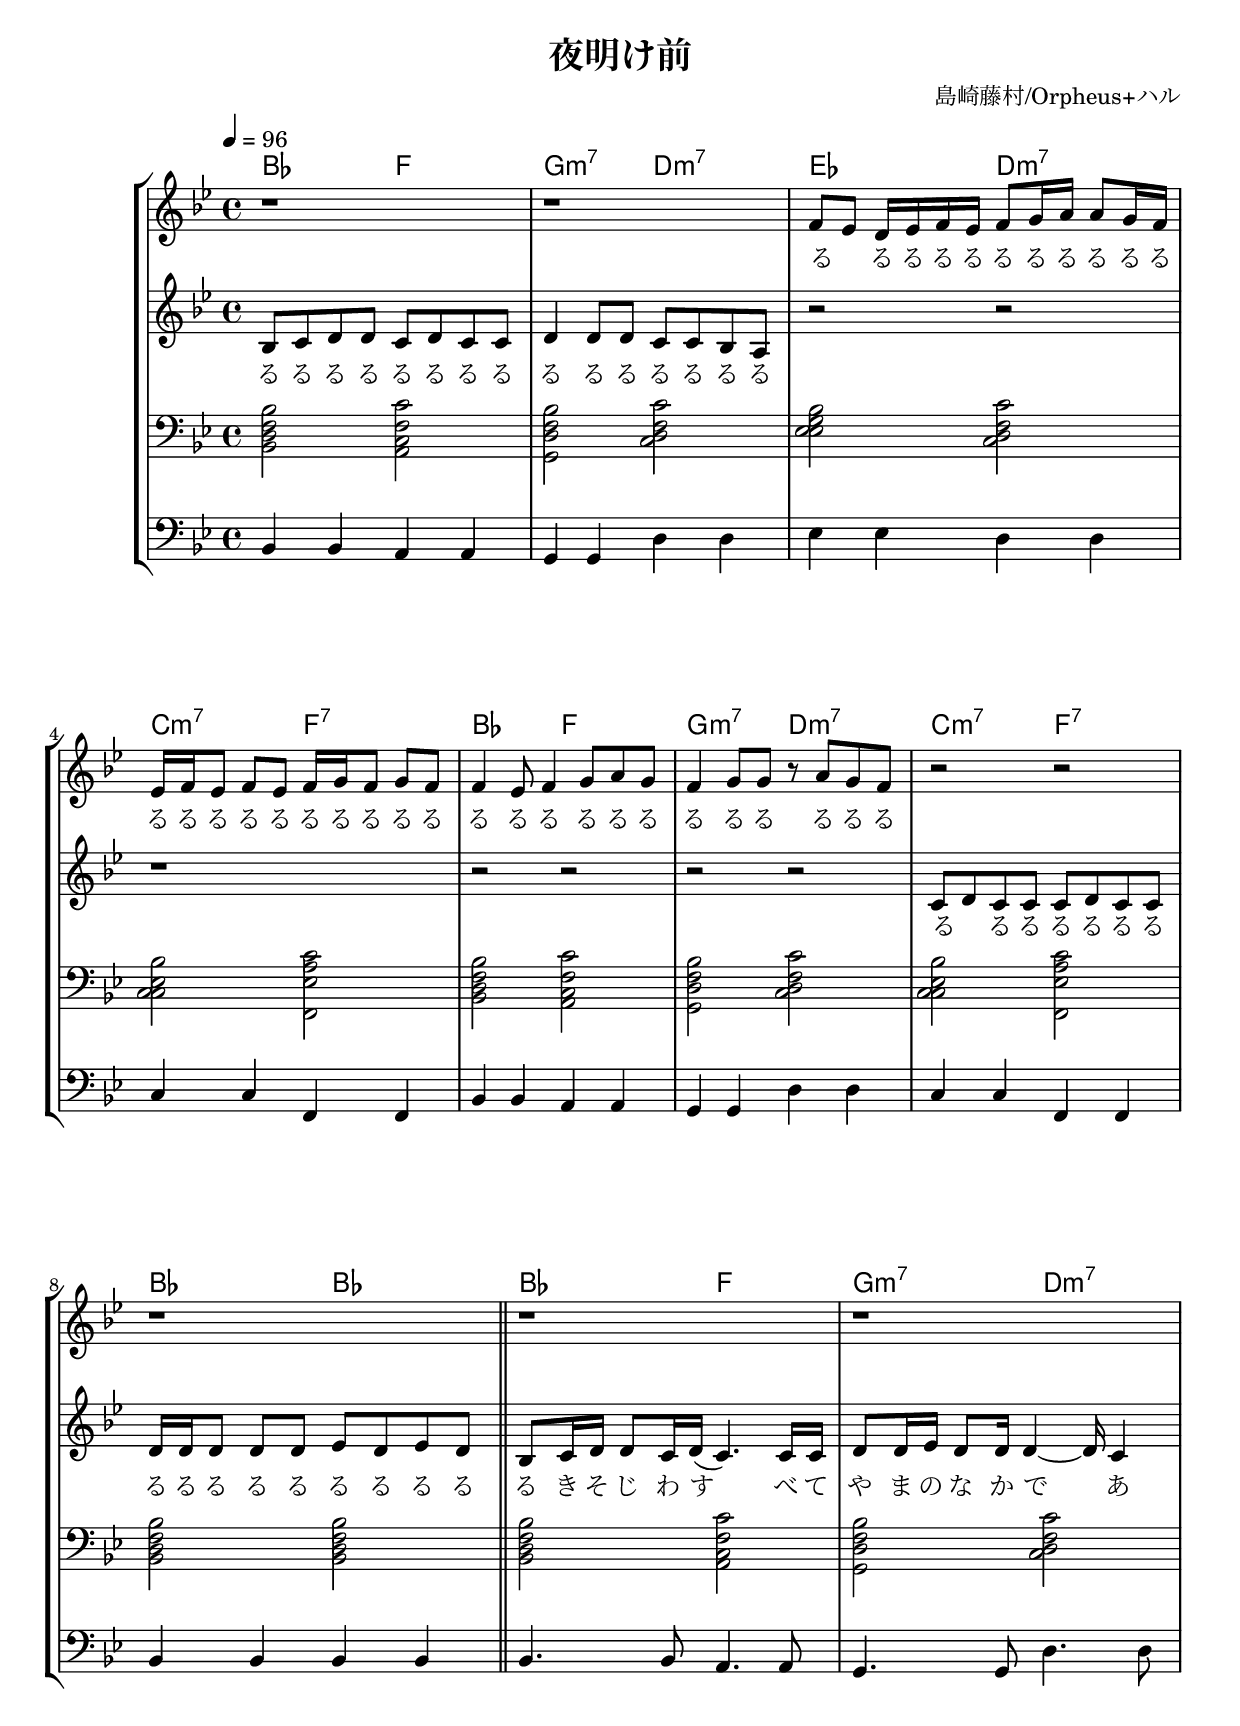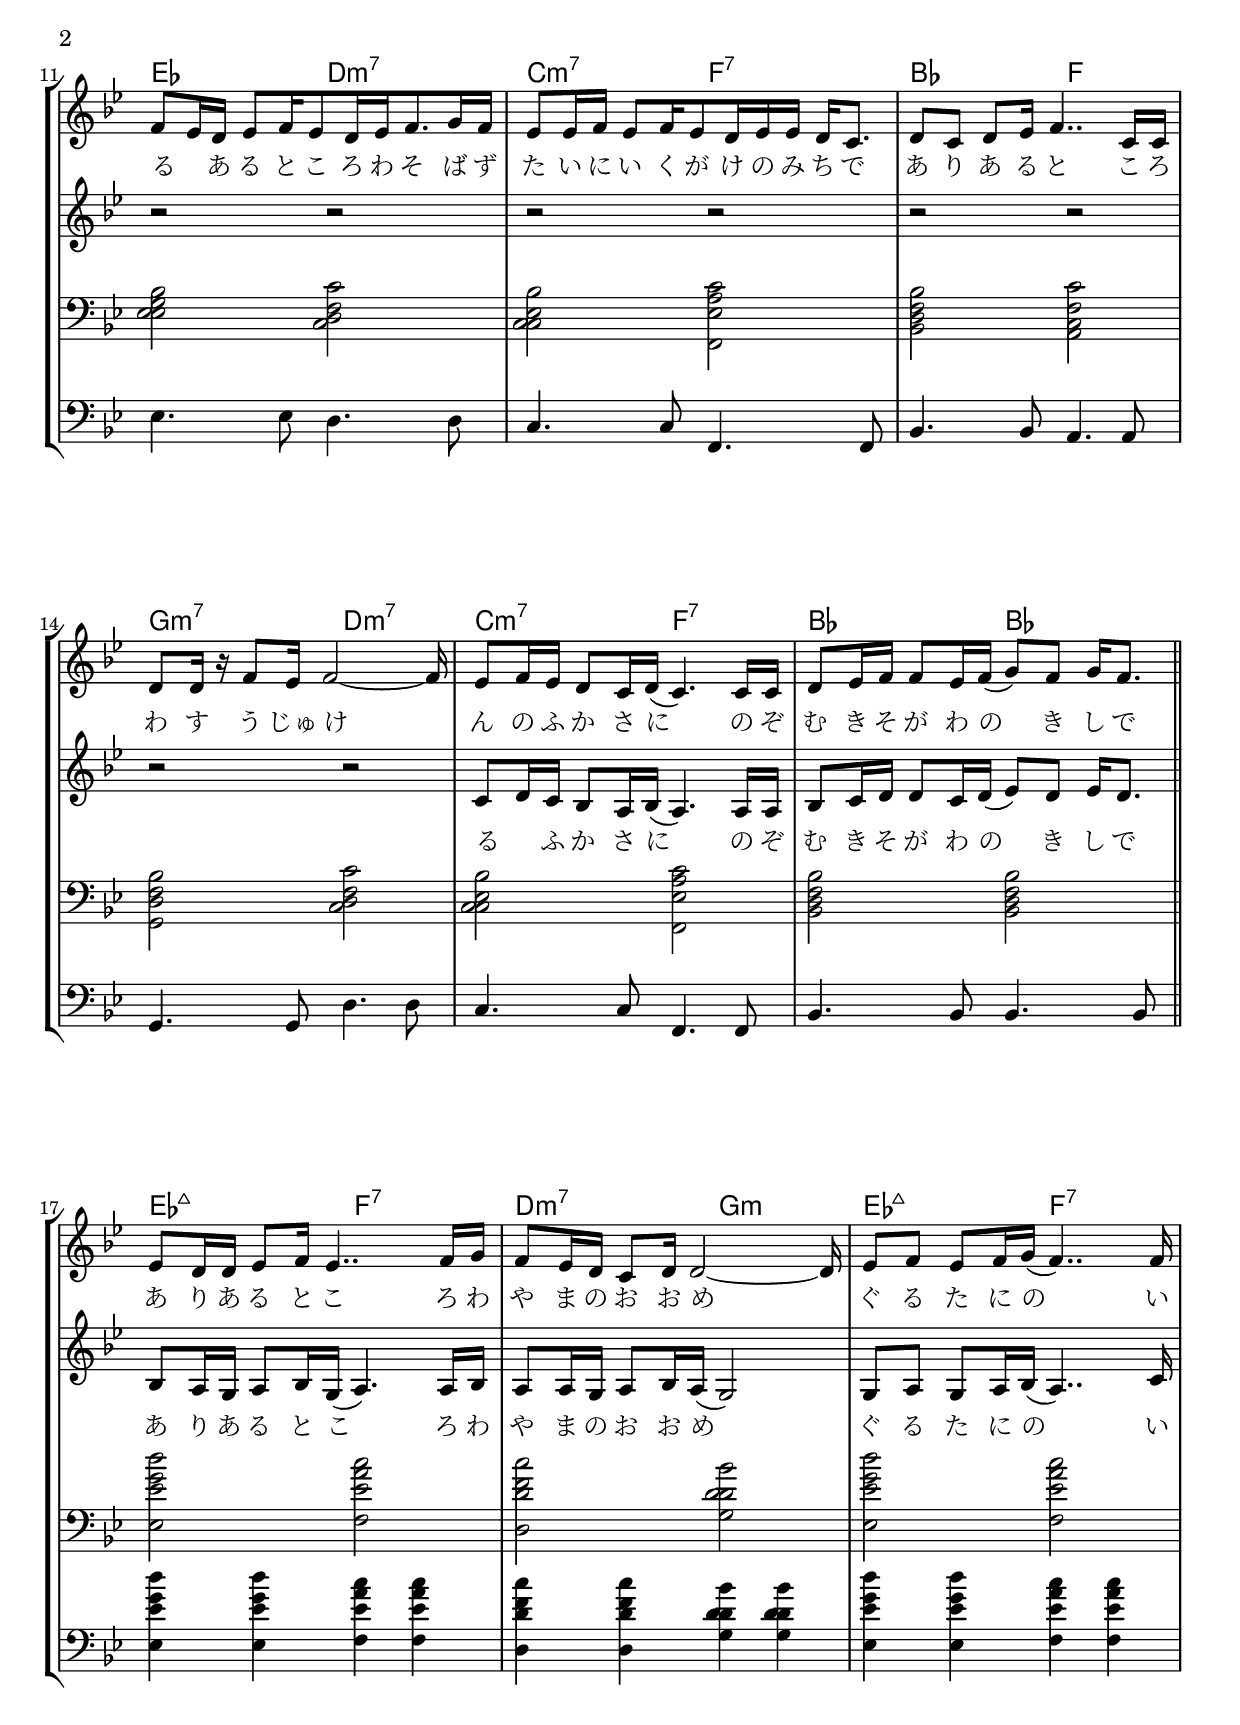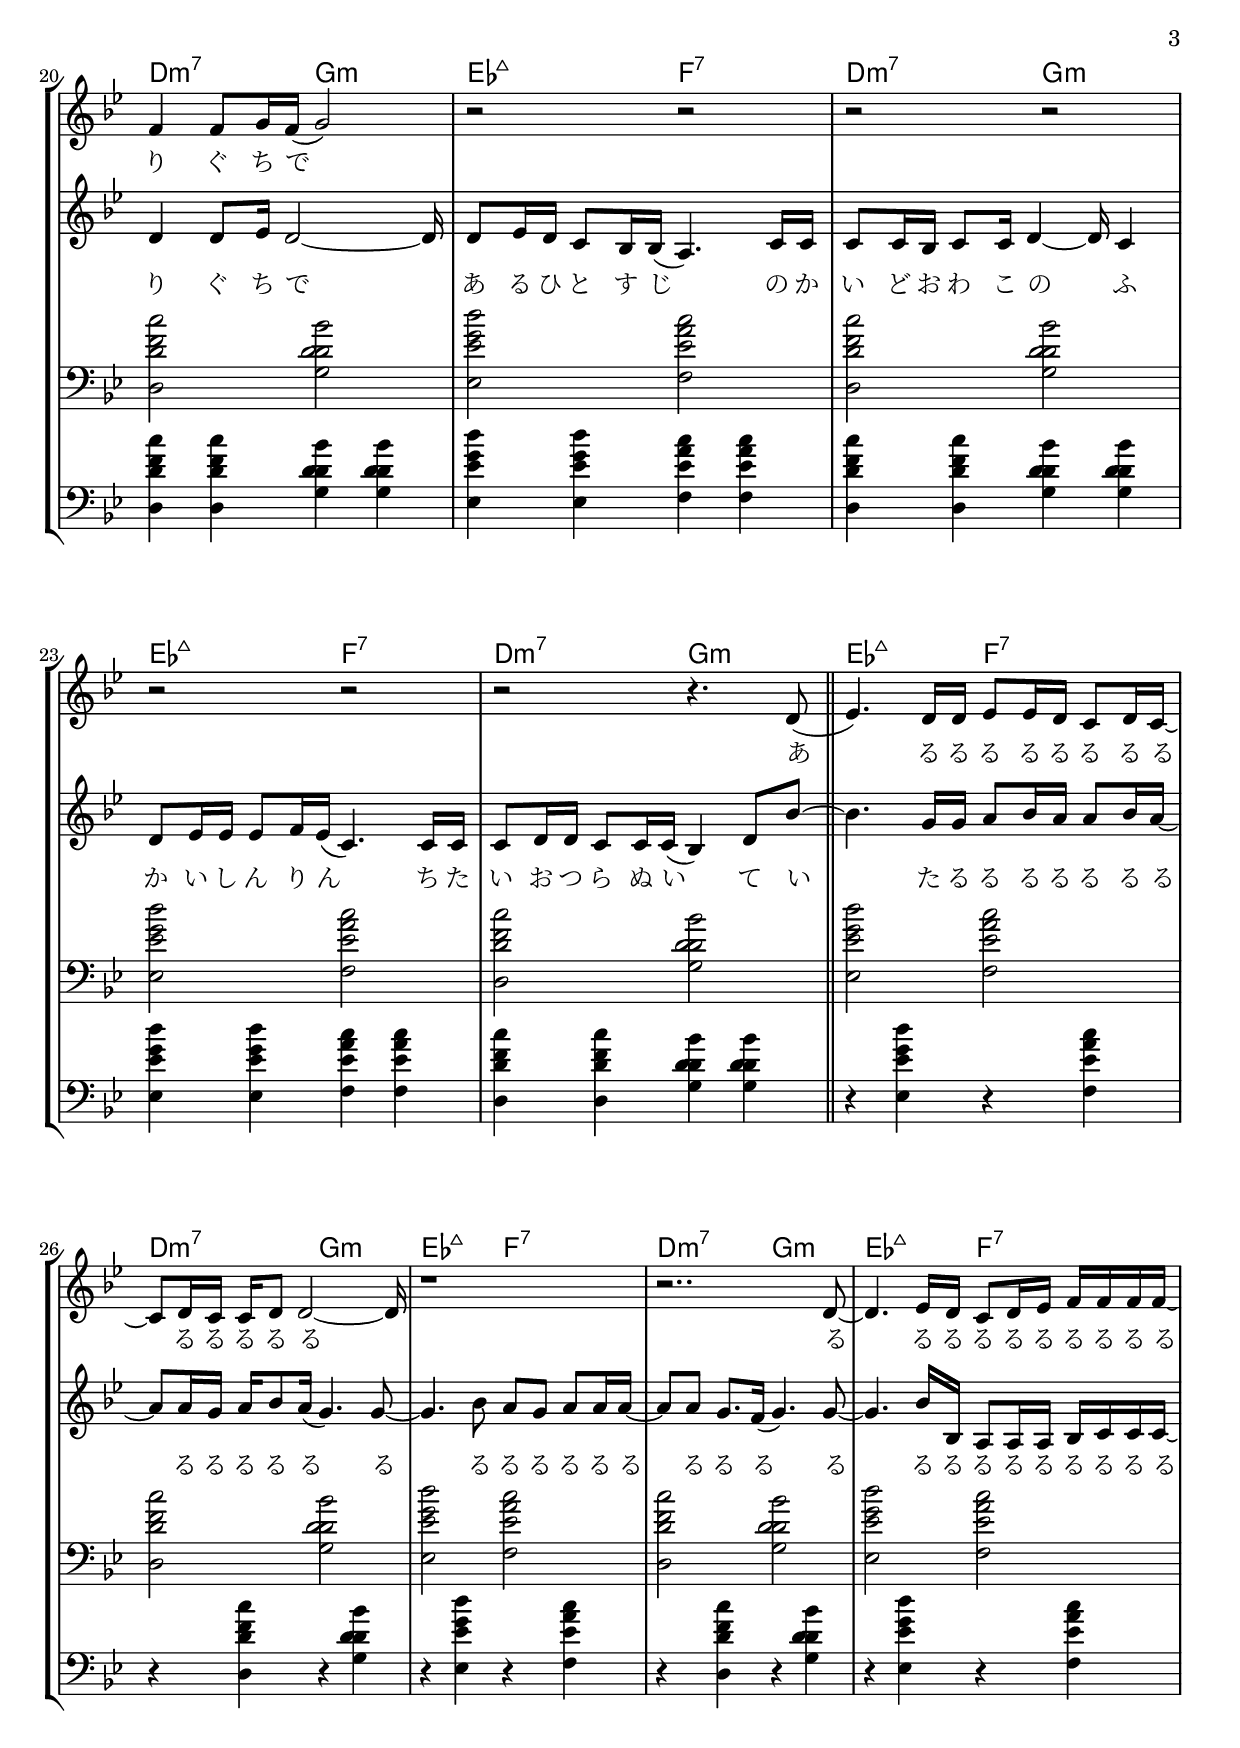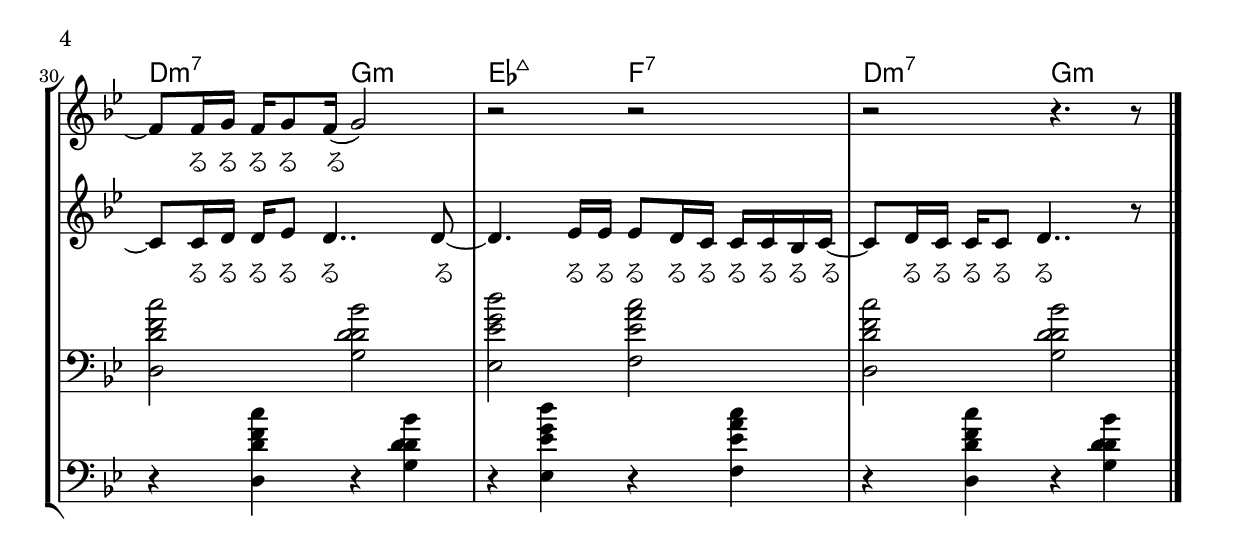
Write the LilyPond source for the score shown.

\version "2.12.1"

\header {
	title = \markup {夜明け前}
	composer = \markup \center-column {島崎藤村/Orpheus+ハル}
}

harmony = \chordmode {
	bes2 f g:min7 d:min7 es d:min7 c:min7 f:7 bes f g:min7 d:min7 c:min7 f:7 bes bes 

	bes f g:min7 d:min7 es d:min7 c:min7 f:7 bes f g:min7 d:min7 c:min7 f:7 bes bes 

	es:maj7 f:7 d:min7 g:m es:maj7 f:7 d:min7 g:m es:maj7 f:7 d:min7 g:m es:maj7 f:7 d:min7 g:m 

	es:maj7 f:7 d:min7 g:m es:maj7 f:7 d:min7 g:m es:maj7 f:7 d:min7 g:m es:maj7 f:7 d:min7 g:m 
}

melody = {
	\set Staff.midiInstrument = #"Acoustic Guitar (nylon)"
		\key bes \major
	\tempo 4 = 96
r1~ 
	r1 
	 f'8  es'8  d'16  es'16  f'16  es'16  f'8  g'16  a'16  a'8  g'16  f'16 
	es'16  f'16  es'8  f'8  es'8  f'16  g'16  f'8  g'8  f'8 
	f'4  es'8  f'4  g'8  a'8  g'8 
	f'4  g'8  g'8  r8  a'8  g'8  f'8 
	r2  r2 
	r1
	\set Staff.midiInstrument = #"mmi0.42"
	r1~ 
	r1 
	 f'8  es'16  d'16  es'8  f'16  es'8  d'16  es'16  f'8.  g'16  f'16 
	es'8  es'16  f'16  es'8  f'16  es'8  d'16  es'16  es'16  d'16  c'8. 
	d'8  c'8  d'8  es'16  f'4..  c'16  c'16 
	d'8  d'16  r16  f'8  es'16  f'2~f'16 
	es'8  f'16  es'16  d'8  c'16  d'16  (c'4.)  c'16  c'16 
	d'8  es'16  f'16  f'8  es'16  f'16  (g'8)  f'8  g'16  f'8.
	\set Staff.midiInstrument = #"mmi0.42"
	es'8  d'16  d'16  es'8  f'16  es'4..  f'16  g'16 
	f'8  es'16  d'16  c'8  d'16  d'2~d'16 
	es'8  f'8  es'8  f'16  g'16  (f'4..)  f'16 
	f'4  f'8  g'16  f'16  (g'2) 
	r2  r2~ 
	r2  r2 
	r2  r2~ 
	r2  r4.  	\set Staff.midiInstrument = #"Koto"
	d'8 
	(es'4.)  d'16  d'16  es'8  es'16  d'16  c'8  d'16  c'16~ 
	c'8  d'16  c'16  c'16  d'8  d'2~d'16 
	r1 
	r2..  d'8~ 
	d'4.  es'16  d'16  c'8  d'16  es'16  f'16  f'16  f'16  f'16~ 
	f'8  f'16  g'16  f'16  g'8  f'16  (g'2) 
	r2  r2~ 
	r2  r4.  	r8 	\bar "|."
}

words = \lyricmode {
	る  る  る  る  る  る  る  る  る  る  る  る  る  る  る  る  る  る  る  る  る  る  る  る  る  る  る  る  る  る  る  る  る  る  
	あ  る  と  こ  ろ  わ  そ  ば  ず  た  い  に  い  く  が  け  の  み  ち  で  あ  り  あ  る  と  こ  ろ  わ  す  う  じゅ  け  ん  の  ふ  か  さ  に  の  ぞ  む  き  そ  が  わ  の  き  し  で  あ  り  
	あ  る  と  こ  ろ  わ  や  ま  の  お  お  め  ぐ  る  た  に  の  い  り  ぐ  ち  で  あ  る  
	る  る  る  る  る  る  る  る  る  る  る  る  る  る  る  る  る  る  る  る  る  る  る  る  る  る  る  る  る  
}

secondmelody = {
	\set Staff.midiInstrument = #"Acoustic Guitar (nylon)"
		\key bes \major
	\tempo 4 = 96
bes8  c'8  d'8  d'8  c'8  d'8  c'8  c'8 
	d'4  d'8  d'8  c'8  c'8  bes8  a8 
	r2  r2~ 
	r1 
	 r2  r2 
	r2  r2 
	c'8  d'8  c'8  c'8  c'8  d'8  c'8  c'8 
	d'16  d'16  d'8  d'8  d'8  es'8  d'8  es'8  d'8
	\set Staff.midiInstrument = #"mmi0.42"
	bes8  c'16  d'16  d'8  c'16  d'16  (c'4.)  c'16  c'16 
	d'8  d'16  es'16  d'8  d'16  d'4~d'16  c'4 
	r2  r2~ 
	r2  r2 
	r2  r2 
	r2  r2 
	c'8  d'16  c'16  bes8  a16  bes16  (a4.)  a16  a16 
	bes8  c'16  d'16  d'8  c'16  d'16  (es'8)  d'8  es'16  d'8.
	\set Staff.midiInstrument = #"mmi0.42"
	bes8  a16  g16  a8  bes16  g16  (a4.)  a16  bes16 
	a8  a16  g16  a8  bes16  a16  (g2) 
	g8  a8  g8  a16  bes16  (a4..)  c'16 
	d'4  d'8  es'16  d'2~d'16 
	d'8  es'16  d'16  c'8  bes16  bes16  (a4.)  c'16  c'16 
	c'8  c'16  bes16  c'8  c'16  d'4~d'16  c'4 
	d'8  es'16  es'16  es'8  f'16  es'16  (c'4.)  c'16  c'16 
	c'8  d'16  d'16  c'8  c'16  c'16  (bes4)  d'8  	\set Staff.midiInstrument = #"Trumpet"
	bes'8~ 
	bes'4.  g'16  g'16  a'8  bes'16  a'16  a'8  bes'16  a'16~ 
	a'8  a'16  g'16  a'16  bes'8  a'16  (g'4.)  g'8~ 
	g'4.  bes'8  a'8  g'8  a'8  a'16  a'16~ 
	a'8  a'8  g'8.  f'16  (g'4.)  g'8~ 
	g'4.  bes'16  bes16  a8  a16  a16  bes16  c'16  c'16  c'16~ 
	c'8  c'16  d'16  d'16  es'8  d'4..  d'8~ 
	d'4.  es'16  es'16  es'8  d'16  c'16  c'16  c'16  bes16  c'16~ 
	c'8  d'16  c'16  c'16  c'8  d'4..  	r8 	\bar "|."
}

secondwords = \lyricmode {
	る  る  る  る  る  る  る  る  る  る  る  る  る  る  る  る  る  る  る  る  る  る  る  る  る  る  る  る  る  る  る  る  
	き  そ  じ  わ  す  べ  て  や  ま  の  な  か  で  あ  る  ふ  か  さ  に  の  ぞ  む  き  そ  が  わ  の  き  し  で  あ  り  
	あ  る  と  こ  ろ  わ  や  ま  の  お  お  め  ぐ  る  た  に  の  い  り  ぐ  ち  で  あ  る  ひ  と  す  じ  の  か  い  ど  お  わ  こ  の  ふ  か  い  し  ん  り  ん  ち  た  い  お  つ  ら  ぬ  い  て  い  た  
	る  る  る  る  る  る  る  る  る  る  る  る  る  る  る  る  る  る  る  る  る  る  る  る  る  る  る  る  る  る  る  る  る  る  る  る  る  る  る  る  る  る  る  る  る  る  る  る  る  る  る  る  る  る  
}

tempochange = {
	\tempo 4 = 96
	r1 | r1 | r1 | r1 | r1 | r1 | r1 | r1 \bar "||"
	\tempo 4 = 96
	r1 | r1 | r1 | r1 | r1 | r1 | r1 | r1 \bar "||"
	\tempo 4 = 96
	r1 | r1 | r1 | r1 | r1 | r1 | r1 | r1 \bar "||"
	\tempo 4 = 96
	r1 | r1 | r1 | r1 | r1 | r1 | r1 | r1 \bar "|."
}

mainacc = {
	\clef bass
	\set Staff.midiInstrument = #"Shakuhachi"
	\key bes \major
	\tempo 4 = 96
	<bes, d f bes>2
	<a, c f c'>2
	<g, d f bes>2
	<d c f c'>2
	<es es g bes>2
	<d c f c'>2
	<c c es bes>2
	<f, es a c'>2
	<bes, d f bes>2
	<a, c f c'>2
	<g, d f bes>2
	<d c f c'>2
	<c c es bes>2
	<f, es a c'>2
	<bes, d f bes>2
	<bes, d f bes>2
	\bar "||"

	\set Staff.midiInstrument = #"Flute"
	<bes, d f bes>2
	<a, c f c'>2
	<g, d f bes>2
	<d c f c'>2
	<es es g bes>2
	<d c f c'>2
	<c c es bes>2
	<f, es a c'>2
	<bes, d f bes>2
	<a, c f c'>2
	<g, d f bes>2
	<d c f c'>2
	<c c es bes>2
	<f, es a c'>2
	<bes, d f bes>2
	<bes, d f bes>2
	\bar "||"

	\set Staff.midiInstrument = #"Shakuhachi"
	<es es' g' d''>2
	<f es' a' c''>2
	<d d' f' c''>2
	<g d' d' bes'>2
	<es es' g' d''>2
	<f es' a' c''>2
	<d d' f' c''>2
	<g d' d' bes'>2
	<es es' g' d''>2
	<f es' a' c''>2
	<d d' f' c''>2
	<g d' d' bes'>2
	<es es' g' d''>2
	<f es' a' c''>2
	<d d' f' c''>2
	<g d' d' bes'>2
	\bar "||"

	\set Staff.midiInstrument = #"String Ensemble 1"
	<es es' g' d''>2
	<f es' a' c''>2
	<d d' f' c''>2
	<g d' d' bes'>2
	<es es' g' d''>2
	<f es' a' c''>2
	<d d' f' c''>2
	<g d' d' bes'>2
	<es es' g' d''>2
	<f es' a' c''>2
	<d d' f' c''>2
	<g d' d' bes'>2
	<es es' g' d''>2
	<f es' a' c''>2
	<d d' f' c''>2
	<g d' d' bes'>2
	\bar "|."
}

subacc = {
	\clef bass
	\set Staff.midiInstrument = #"Taiko Drum"
	\key bes \major
	\tempo 4 = 96
	bes,4 bes,4
	a,4 a,4
	g,4 g,4
	d4 d4
	es4 es4
	d4 d4
	c4 c4
	f,4 f,4
	bes,4 bes,4
	a,4 a,4
	g,4 g,4
	d4 d4
	c4 c4
	f,4 f,4
	bes,4 bes,4
	bes,4 bes,4
	\bar "||"

	\set Staff.midiInstrument = #"Taiko Drum"
	bes,4.bes,8
	a,4.a,8
	g,4.g,8
	d4.d8
	es4.es8
	d4.d8
	c4.c8
	f,4.f,8
	bes,4.bes,8
	a,4.a,8
	g,4.g,8
	d4.d8
	c4.c8
	f,4.f,8
	bes,4.bes,8
	bes,4.bes,8
	\bar "||"

	\set Staff.midiInstrument = #"Acoustic Guitar (steel)"
	<es es' g' d''>4 <es es' g' d''>4
	<f es' a' c''>4 <f es' a' c''>4
	<d d' f' c''>4 <d d' f' c''>4
	<g d' d' bes'>4 <g d' d' bes'>4
	<es es' g' d''>4 <es es' g' d''>4
	<f es' a' c''>4 <f es' a' c''>4
	<d d' f' c''>4 <d d' f' c''>4
	<g d' d' bes'>4 <g d' d' bes'>4
	<es es' g' d''>4 <es es' g' d''>4
	<f es' a' c''>4 <f es' a' c''>4
	<d d' f' c''>4 <d d' f' c''>4
	<g d' d' bes'>4 <g d' d' bes'>4
	<es es' g' d''>4 <es es' g' d''>4
	<f es' a' c''>4 <f es' a' c''>4
	<d d' f' c''>4 <d d' f' c''>4
	<g d' d' bes'>4 <g d' d' bes'>4
	\bar "||"

	\set Staff.midiInstrument = #"Acoustic Guitar (nylon)"
	r4 <es es' g' d''>4
	r4 <f es' a' c''>4
	r4 <d d' f' c''>4
	r4 <g d' d' bes'>4
	r4 <es es' g' d''>4
	r4 <f es' a' c''>4
	r4 <d d' f' c''>4
	r4 <g d' d' bes'>4
	r4 <es es' g' d''>4
	r4 <f es' a' c''>4
	r4 <d d' f' c''>4
	r4 <g d' d' bes'>4
	r4 <es es' g' d''>4
	r4 <f es' a' c''>4
	r4 <d d' f' c''>4
	r4 <g d' d' bes'>4
	\bar "|."
}

percA = {
	\drummode {
	r1 |r1 |r1 |r1 |r1 |r1 |r1 |r1 \bar "||"
	r1 |r1 |r1 |r1 |r1 |r1 |r1 |r1 \bar "||"
	r1  |r2. hho4  |r1  |r2. hho4  |r1  |r2. hho4  |r1  |r2. hho4  \bar "||"
	r1  |r2. hho4  |r1  |r2. hho4  |r1  |r2. hho4  |r1  |r2. hho4  \bar "|."
	}
}

percB = {
	\drummode {
	r1 |r1 |r1 |r1 |r1 |r1 |r1 |r1 \bar "||"
	r1 |r1 |r1 |r1 |r1 |r1 |r1 |r1 \bar "||"
	r16 hhp16 hhp8 hhp16 hhp8 hhp2 r16  |r16 hhp16 hhp8 hhp16 hhp8 hhp2 r16  |r16 hhp16 hhp8 hhp16 hhp8 hhp2 r16  |r16 hhp16 hhp8 hhp16 hhp8 hhp2 r16  |r16 hhp16 hhp8 hhp16 hhp8 hhp2 r16  |r16 hhp16 hhp8 hhp16 hhp8 hhp2 r16  |r16 hhp16 hhp8 hhp16 hhp8 hhp2 r16  |r16 hhp16 hhp8 hhp16 hhp8 hhp2 hhp16  \bar "||"
	r16 hhp16 hhp8 hhp16 hhp8 hhp2 r16  |r16 hhp16 hhp8 hhp16 hhp8 hhp2 r16  |r16 hhp16 hhp8 hhp16 hhp8 hhp2 r16  |r16 hhp16 hhp8 hhp16 hhp8 hhp2 r16  |r16 hhp16 hhp8 hhp16 hhp8 hhp2 r16  |r16 hhp16 hhp8 hhp16 hhp8 hhp2 r16  |r16 hhp16 hhp8 hhp16 hhp8 hhp2 r16  |r16 hhp16 hhp8 hhp16 hhp8 hhp2 hhp16  \bar "|."
	}
}

percC = {
	\drummode {
	r1 |r1 |r1 |r1 |r1 |r1 |r1 |r1 \bar "||"
	r1 |r1 |r1 |r1 |r1 |r1 |r1 |r1 \bar "||"
	hh8. hh8. hh2 r8  |hh8. hh8. hh2 hh8  |hh8. hh8. hh2 r8  |hh8. hh8. hh2 hh8  |hh8. hh8. hh2 r8  |hh8. hh8. hh2 hh8  |hh8. hh8. hh2 r8  |hh8. hh8. hh4 hh4 hh8  \bar "||"
	hh8. hh8. hh2 r8  |hh8. hh8. hh2 hh8  |hh8. hh8. hh2 r8  |hh8. hh8. hh2 hh8  |hh8. hh8. hh2 r8  |hh8. hh8. hh2 hh8  |hh8. hh8. hh2 r8  |hh8. hh8. hh4 hh4 hh8  \bar "|."
	}
}

percD = {
	\drummode {
	r1 |r1 |r1 |r1 |r1 |r1 |r1 |r1 \bar "||"
	r1 |r1 |r1 |r1 |r1 |r1 |r1 |r1 \bar "||"
	r2 ss2  |r2 ss2  |r2 ss2  |r2 ss2  |r2 ss2  |r2 ss2  |r2 ss2  |r2 ss2  \bar "||"
	r2 ss2  |r2 ss2  |r2 ss2  |r2 ss2  |r2 ss2  |r2 ss2  |r2 ss2  |r2 ss2  \bar "|."
	}
}

percE = {
	\drummode {
	r1 |r1 |r1 |r1 |r1 |r1 |r1 |r1 \bar "||"
	r1 |r1 |r1 |r1 |r1 |r1 |r1 |r1 \bar "||"
	bd2 r8 bd4 bd8  |bd4. bd4 bd4 bd8  |bd2 r8 bd4 bd8  |bd4. bd4 bd4 bd8  |bd2 r8 bd4 bd8  |bd4. bd4 bd4 bd8  |bd2 r8 bd4 bd8  |bd4. bd4 bd4.  \bar "||"
	bd2 r8 bd4 bd8  |bd4. bd4 bd4 bd8  |bd2 r8 bd4 bd8  |bd4. bd4 bd4 bd8  |bd2 r8 bd4 bd8  |bd4. bd4 bd4 bd8  |bd2 r8 bd4 bd8  |bd4. bd4 bd4.  \bar "|."
	}
}

\score {
	<<
		\new StaffGroup <<
			\new ChordNames {\harmony}
			\new Voice = "melody" {\melody}
			\new Lyrics \lyricsto "melody" \words
			\new Voice = "secondmelody" {\secondmelody}
			\new Lyrics \lyricsto "secondmelody" \secondwords
			\new Staff = "mainacc" {\mainacc}
			\new Staff = "subacc" {\subacc}
		>>
	>>
	\layout { }
}
